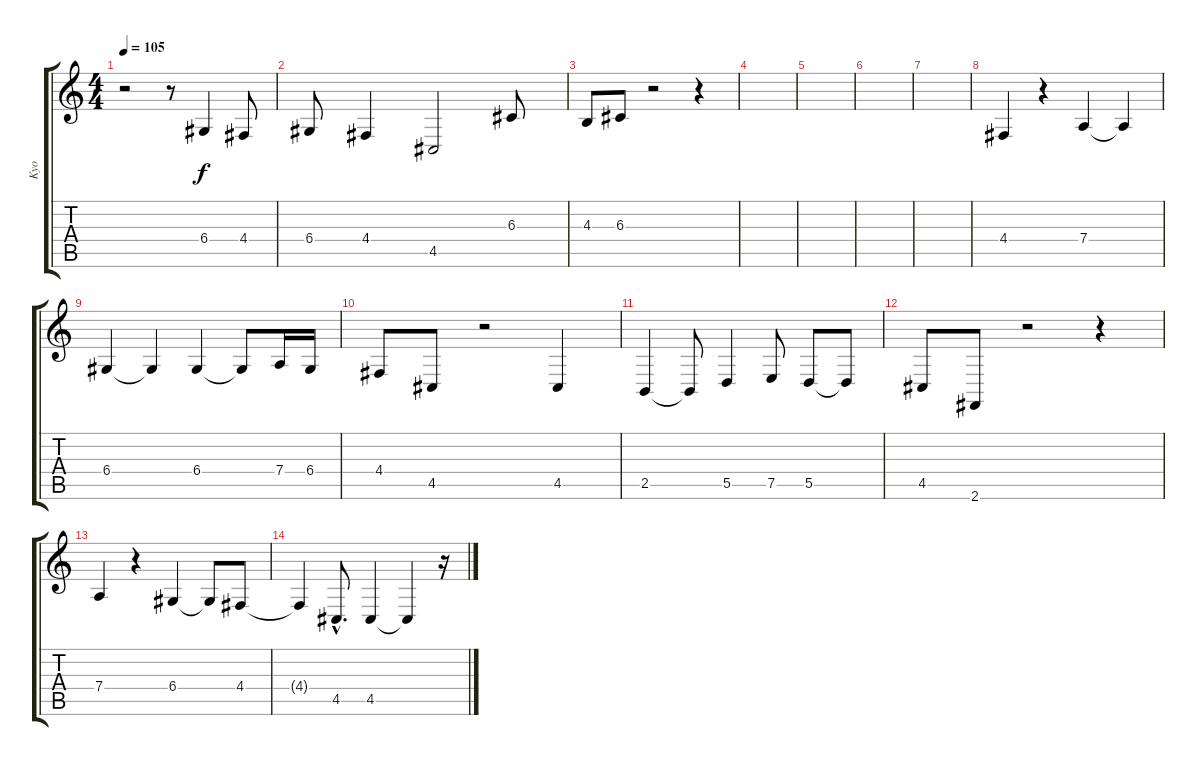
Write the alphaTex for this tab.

\track ("Kyo" "Kyo") {instrument synthvoice}
\staff {score tabs}
\tuning (E4 B3 G3 D3 A2 E2) {hide}
\ts (4 4)
\tempo 105
\clef g2
\ks c
r.2{dy f} r.8 6.4.4 4.4.8 |
6.4.8 4.4.4 4.5.2 6.3.8 |
4.3.8 6.3.8 r.2 r.4 |
|
|
|
|
\section ("" "")
4.4.4 r.4 7.4.4 7.4{t}.4 |
6.4.4 6.4{t}.4 6.4.4 6.4{t}.8 7.4.16 6.4.16 |
4.4.8 4.5.8 r.2 4.5.4 |
2.5.4 2.5{t}.8 5.5.4 7.5.8 5.5.8 5.5{t}.8 |
4.5.8 2.6.8 r.2 r.4 |
7.4.4 r.4 6.4.4 6.4{t}.8 4.4.8 |
4.4{t}.4 4.5{hac}.8{d} 4.5.4 4.5{t}.4 r.16
